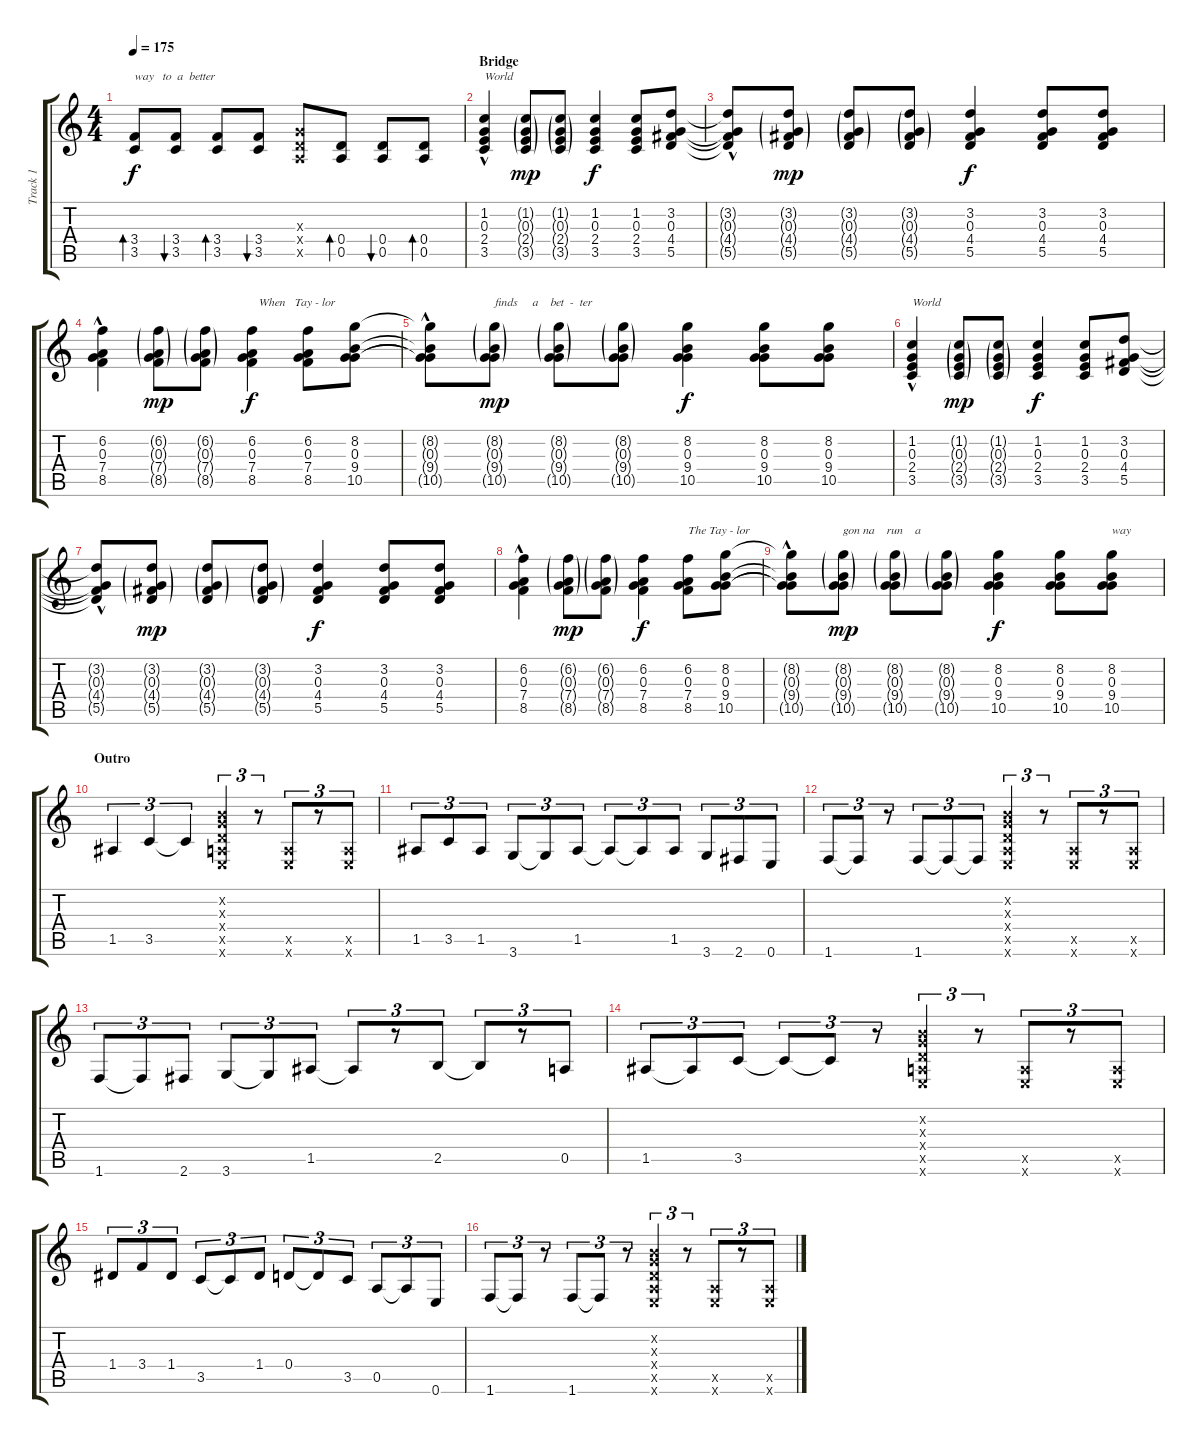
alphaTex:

\track ("Track 1" "Track 1") {instrument acousticguitarsteel}
\staff {score tabs}
\tuning (E4 B3 G3 D3 A2 E2) {hide}
\ts (4 4)
\tempo 175
\clef g2
\ks c
(3.4 3.5).8{bd 120 txt "way   to  a  better " dy f} (3.4 3.5).8{bu 120} (3.4 3.5).8{bd 120} (3.4 3.5).8{bu 120} (0.3{x} 0.4{x} 0.5{x}).8 (0.4 0.5).8{bd 120} (0.4 0.5).8{bu 120} (0.4 0.5).8{bd 120} |
\section ("" "Bridge")
(1.2 0.3 2.4{hac} 3.5).4{txt "World" volume 10} (1.2{g} 0.3{g} 2.4{g} 3.5{g}).8{dy mp} (1.2{g} 0.3{g} 2.4{g} 3.5{g}).8 (1.2 0.3 2.4 3.5).4{dy f} (1.2 0.3 2.4 3.5).8 (3.2 0.3 4.4 5.5).8 |
(3.2{t} 0.3{t} 4.4{hac t} 5.5{t}).8 (3.2{g} 0.3{g} 4.4{g} 5.5{g}).8{dy mp} (3.2{g} 0.3{g} 4.4{g} 5.5{g}).8 (3.2{g} 0.3{g} 4.4{g} 5.5{g}).8 (3.2 0.3 4.4 5.5).4{dy f} (3.2 0.3 4.4 5.5).8 (3.2 0.3 4.4 5.5).8 |
(6.2 0.3 7.4{hac} 8.5).4 (6.2{g} 0.3{g} 7.4{g} 8.5{g}).8{dy mp} (6.2{g} 0.3{g} 7.4{g} 8.5{g}).8 (6.2 0.3 7.4 8.5).4{txt "  When   Tay - lor  " dy f} (6.2 0.3 7.4 8.5).8 (8.2 0.3 9.4 10.5).8 |
(8.2{t} 0.3{t} 9.4{hac t} 10.5{t}).8 (8.2{g} 0.3{g} 9.4{g} 10.5{g}).8{txt "finds     a    bet  -  ter" dy mp} (8.2{g} 0.3{g} 9.4{g} 10.5{g}).8 (8.2{g} 0.3{g} 9.4{g} 10.5{g}).8 (8.2 0.3 9.4 10.5).4{dy f} (8.2 0.3 9.4 10.5).8 (8.2 0.3 9.4 10.5).8 |
(1.2 0.3 2.4{hac} 3.5).4{txt "World"} (1.2{g} 0.3{g} 2.4{g} 3.5{g}).8{dy mp} (1.2{g} 0.3{g} 2.4{g} 3.5{g}).8 (1.2 0.3 2.4 3.5).4{dy f} (1.2 0.3 2.4 3.5).8 (3.2 0.3 4.4 5.5).8 |
(3.2{t} 0.3{t} 4.4{hac t} 5.5{t}).8 (3.2{g} 0.3{g} 4.4{g} 5.5{g}).8{dy mp} (3.2{g} 0.3{g} 4.4{g} 5.5{g}).8 (3.2{g} 0.3{g} 4.4{g} 5.5{g}).8 (3.2 0.3 4.4 5.5).4{dy f} (3.2 0.3 4.4 5.5).8 (3.2 0.3 4.4 5.5).8 |
(6.2 0.3 7.4{hac} 8.5).4 (6.2{g} 0.3{g} 7.4{g} 8.5{g}).8{dy mp} (6.2{g} 0.3{g} 7.4{g} 8.5{g}).8 (6.2 0.3 7.4 8.5).4{dy f} (6.2 0.3 7.4 8.5).8{txt "The Tay - lor"} (8.2 0.3 9.4 10.5).8 |
(8.2{t} 0.3{t} 9.4{hac t} 10.5{t}).8 (8.2{g} 0.3{g} 9.4{g} 10.5{g}).8{txt "gon na    run    a " dy mp} (8.2{g} 0.3{g} 9.4{g} 10.5{g}).8 (8.2{g} 0.3{g} 9.4{g} 10.5{g}).8 (8.2 0.3 9.4 10.5).4{dy f} (8.2 0.3 9.4 10.5).8 (8.2 0.3 9.4 10.5).8{txt "way"} |
\section ("" "Outro")
1.5.4{tu (3 2) volume 14} 3.5.4{tu (3 2)} 3.5{t}.4{tu (3 2)} (0.2{x} 0.3{x} 0.4{x} 0.5{x} 0.6{x}).4{tu (3 2)} r.8{tu (3 2)} (0.5{x} 0.6{x}).8{tu (3 2)} r.8{tu (3 2)} (0.5{x} 0.6{x}).8{tu (3 2)} |
1.5.8{tu (3 2)} 3.5.8{tu (3 2)} 1.5.8{tu (3 2)} 3.6.8{tu (3 2)} 3.6{t}.8{tu (3 2)} 1.5.8{tu (3 2)} 1.5{t}.8{tu (3 2)} 1.5{t}.8{tu (3 2)} 1.5.8{tu (3 2)} 3.6.8{tu (3 2)} 2.6.8{tu (3 2)} 0.6.8{tu (3 2)} |
1.6.8{tu (3 2)} 1.6{t}.8{tu (3 2)} r.8{tu (3 2)} 1.6.8{tu (3 2)} 1.6{t}.8{tu (3 2)} 1.6{t}.8{tu (3 2)} (0.2{x} 0.3{x} 0.4{x} 0.5{x} 0.6{x}).4{tu (3 2)} r.8{tu (3 2)} (0.5{x} 0.6{x}).8{tu (3 2)} r.8{tu (3 2)} (0.5{x} 0.6{x}).8{tu (3 2)} |
1.6.8{tu (3 2)} 1.6{t}.8{tu (3 2)} 2.6.8{tu (3 2)} 3.6.8{tu (3 2)} 3.6{t}.8{tu (3 2)} 1.5.8{tu (3 2)} 1.5{t}.8{tu (3 2)} r.8{tu (3 2)} 2.5.8{tu (3 2)} 2.5{t}.8{tu (3 2)} r.8{tu (3 2)} 0.5.8{tu (3 2)} |
1.5.8{tu (3 2)} 1.5{t}.8{tu (3 2)} 3.5.8{tu (3 2)} 3.5{t}.8{tu (3 2)} 3.5{t}.8{tu (3 2)} r.8{tu (3 2)} (0.2{x} 0.3{x} 0.4{x} 0.5{x} 0.6{x}).4{tu (3 2)} r.8{tu (3 2)} (0.5{x} 0.6{x}).8{tu (3 2)} r.8{tu (3 2)} (0.5{x} 0.6{x}).8{tu (3 2)} |
1.4.8{tu (3 2)} 3.4.8{tu (3 2)} 1.4.8{tu (3 2)} 3.5.8{tu (3 2)} 3.5{t}.8{tu (3 2)} 1.4.8{tu (3 2)} 0.4.8{tu (3 2)} 0.4{t}.8{tu (3 2)} 3.5.8{tu (3 2)} 0.5.8{tu (3 2)} 0.5{t}.8{tu (3 2)} 0.6.8{tu (3 2)} |
1.6.8{tu (3 2)} 1.6{t}.8{tu (3 2)} r.8{tu (3 2)} 1.6.8{tu (3 2)} 1.6{t}.8{tu (3 2)} r.8{tu (3 2)} (0.2{x} 0.3{x} 0.4{x} 0.5{x} 0.6{x}).4{tu (3 2)} r.8{tu (3 2)} (0.5{x} 0.6{x}).8{tu (3 2)} r.8{tu (3 2)} (0.5{x} 0.6{x}).8{tu (3 2)}
